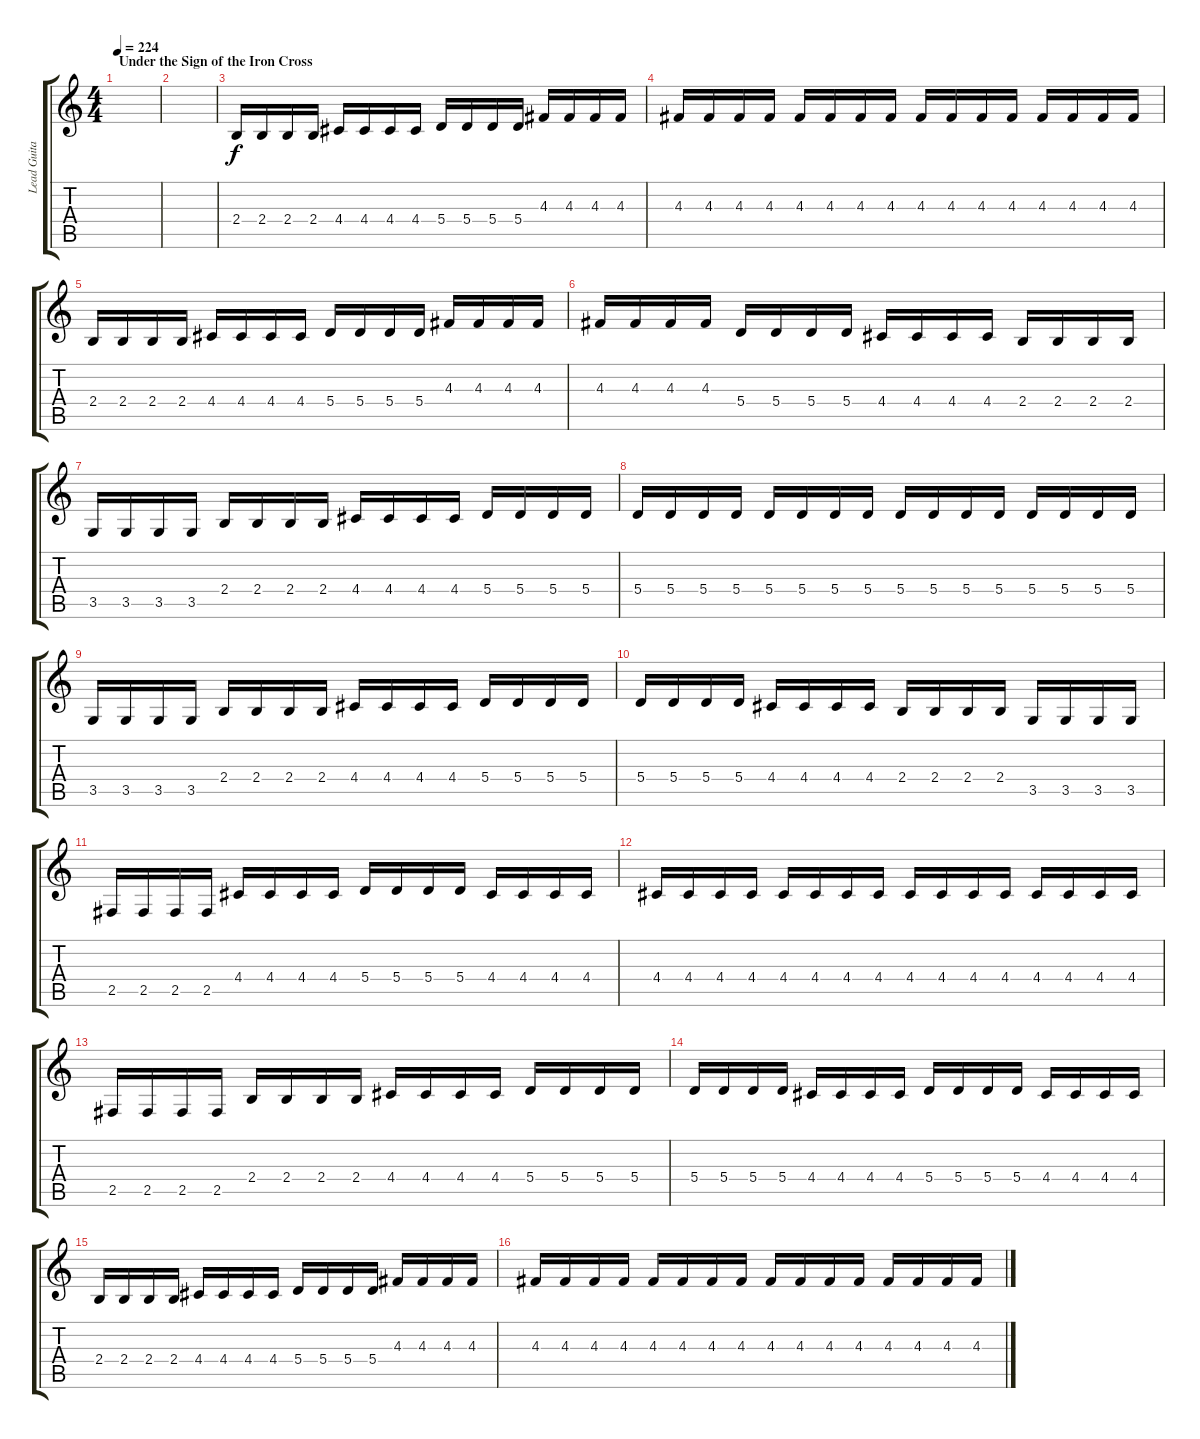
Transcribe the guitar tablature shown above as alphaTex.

\track ("Lead Guitar I" "Lead Guita") {instrument distortionguitar}
\staff {score tabs}
\tuning (B3 Gb3 D3 A2 E2 B1) {hide}
\ts (4 4)
\section ("" "Under the Sign of the Iron Cross")
\tempo 224
\clef g2
\ks c
|
|
2.4.16{volume 16} 2.4.16 2.4.16 2.4.16 4.4.16 4.4.16 4.4.16 4.4.16 5.4.16 5.4.16 5.4.16 5.4.16 4.3.16 4.3.16 4.3.16 4.3.16 |
4.3.16 4.3.16 4.3.16 4.3.16 4.3.16 4.3.16 4.3.16 4.3.16 4.3.16 4.3.16 4.3.16 4.3.16 4.3.16 4.3.16 4.3.16 4.3.16 |
2.4.16 2.4.16 2.4.16 2.4.16 4.4.16 4.4.16 4.4.16 4.4.16 5.4.16 5.4.16 5.4.16 5.4.16 4.3.16 4.3.16 4.3.16 4.3.16 |
4.3.16 4.3.16 4.3.16 4.3.16 5.4.16 5.4.16 5.4.16 5.4.16 4.4.16 4.4.16 4.4.16 4.4.16 2.4.16 2.4.16 2.4.16 2.4.16 |
3.5.16 3.5.16 3.5.16 3.5.16 2.4.16 2.4.16 2.4.16 2.4.16 4.4.16 4.4.16 4.4.16 4.4.16 5.4.16 5.4.16 5.4.16 5.4.16 |
5.4.16 5.4.16 5.4.16 5.4.16 5.4.16 5.4.16 5.4.16 5.4.16 5.4.16 5.4.16 5.4.16 5.4.16 5.4.16 5.4.16 5.4.16 5.4.16 |
3.5.16 3.5.16 3.5.16 3.5.16 2.4.16 2.4.16 2.4.16 2.4.16 4.4.16 4.4.16 4.4.16 4.4.16 5.4.16 5.4.16 5.4.16 5.4.16 |
5.4.16 5.4.16 5.4.16 5.4.16 4.4.16 4.4.16 4.4.16 4.4.16 2.4.16 2.4.16 2.4.16 2.4.16 3.5.16 3.5.16 3.5.16 3.5.16 |
2.5.16 2.5.16 2.5.16 2.5.16 4.4.16 4.4.16 4.4.16 4.4.16 5.4.16 5.4.16 5.4.16 5.4.16 4.4.16 4.4.16 4.4.16 4.4.16 |
4.4.16 4.4.16 4.4.16 4.4.16 4.4.16 4.4.16 4.4.16 4.4.16 4.4.16 4.4.16 4.4.16 4.4.16 4.4.16 4.4.16 4.4.16 4.4.16 |
2.5.16 2.5.16 2.5.16 2.5.16 2.4.16 2.4.16 2.4.16 2.4.16 4.4.16 4.4.16 4.4.16 4.4.16 5.4.16 5.4.16 5.4.16 5.4.16 |
5.4.16 5.4.16 5.4.16 5.4.16 4.4.16 4.4.16 4.4.16 4.4.16 5.4.16 5.4.16 5.4.16 5.4.16 4.4.16 4.4.16 4.4.16 4.4.16 |
2.4.16 2.4.16 2.4.16 2.4.16 4.4.16 4.4.16 4.4.16 4.4.16 5.4.16 5.4.16 5.4.16 5.4.16 4.3.16 4.3.16 4.3.16 4.3.16 |
4.3.16 4.3.16 4.3.16 4.3.16 4.3.16 4.3.16 4.3.16 4.3.16 4.3.16 4.3.16 4.3.16 4.3.16 4.3.16 4.3.16 4.3.16 4.3.16
